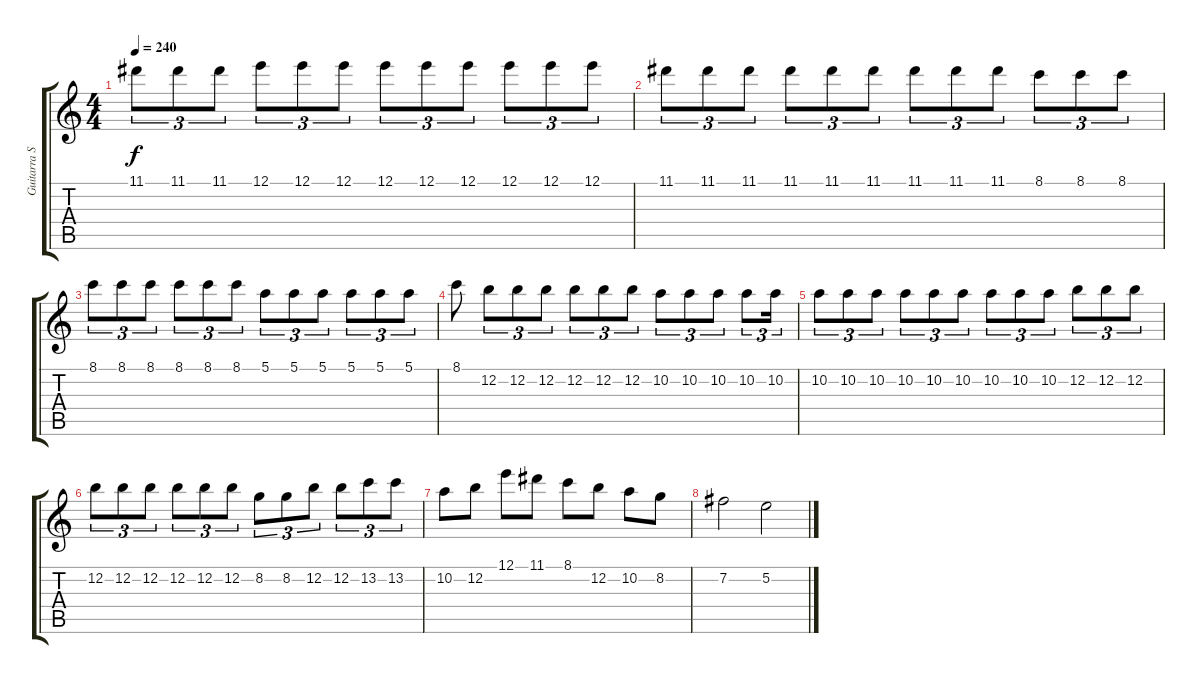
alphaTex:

\track ("Guitarra Solista" "Guitarra S") {instrument distortionguitar}
\staff {score tabs}
\tuning (E4 B3 G3 D3 A2 E2) {hide}
\ts (4 4)
\tempo 240
\clef g2
\ks c
11.1.8{tu (3 2) dy f} 11.1.8{tu (3 2)} 11.1.8{tu (3 2)} 12.1.8{tu (3 2)} 12.1.8{tu (3 2)} 12.1.8{tu (3 2)} 12.1.8{tu (3 2)} 12.1.8{tu (3 2)} 12.1.8{tu (3 2)} 12.1.8{tu (3 2)} 12.1.8{tu (3 2)} 12.1.8{tu (3 2)} |
11.1.8{tu (3 2)} 11.1.8{tu (3 2)} 11.1.8{tu (3 2)} 11.1.8{tu (3 2)} 11.1.8{tu (3 2)} 11.1.8{tu (3 2)} 11.1.8{tu (3 2)} 11.1.8{tu (3 2)} 11.1.8{tu (3 2)} 8.1.8{tu (3 2)} 8.1.8{tu (3 2)} 8.1.8{tu (3 2)} |
8.1.8{tu (3 2)} 8.1.8{tu (3 2)} 8.1.8{tu (3 2)} 8.1.8{tu (3 2)} 8.1.8{tu (3 2)} 8.1.8{tu (3 2)} 5.1.8{tu (3 2)} 5.1.8{tu (3 2)} 5.1.8{tu (3 2)} 5.1.8{tu (3 2)} 5.1.8{tu (3 2)} 5.1.8{tu (3 2)} |
8.1.8 12.2.8{tu (3 2)} 12.2.8{tu (3 2)} 12.2.8{tu (3 2)} 12.2.8{tu (3 2)} 12.2.8{tu (3 2)} 12.2.8{tu (3 2)} 10.2.8{tu (3 2)} 10.2.8{tu (3 2)} 10.2.8{tu (3 2)} 10.2.8{tu (3 2)} 10.2.16{tu (3 2)} |
10.2.8{tu (3 2)} 10.2.8{tu (3 2)} 10.2.8{tu (3 2)} 10.2.8{tu (3 2)} 10.2.8{tu (3 2)} 10.2.8{tu (3 2)} 10.2.8{tu (3 2)} 10.2.8{tu (3 2)} 10.2.8{tu (3 2)} 12.2.8{tu (3 2)} 12.2.8{tu (3 2)} 12.2.8{tu (3 2)} |
12.2.8{tu (3 2)} 12.2.8{tu (3 2)} 12.2.8{tu (3 2)} 12.2.8{tu (3 2)} 12.2.8{tu (3 2)} 12.2.8{tu (3 2)} 8.2.8{tu (3 2)} 8.2.8{tu (3 2)} 12.2.8{tu (3 2)} 12.2.8{tu (3 2)} 13.2.8{tu (3 2)} 13.2.8{tu (3 2)} |
10.2.8 12.2.8 12.1.8 11.1.8 8.1.8 12.2.8 10.2.8 8.2.8 |
7.2.2 5.2.2
